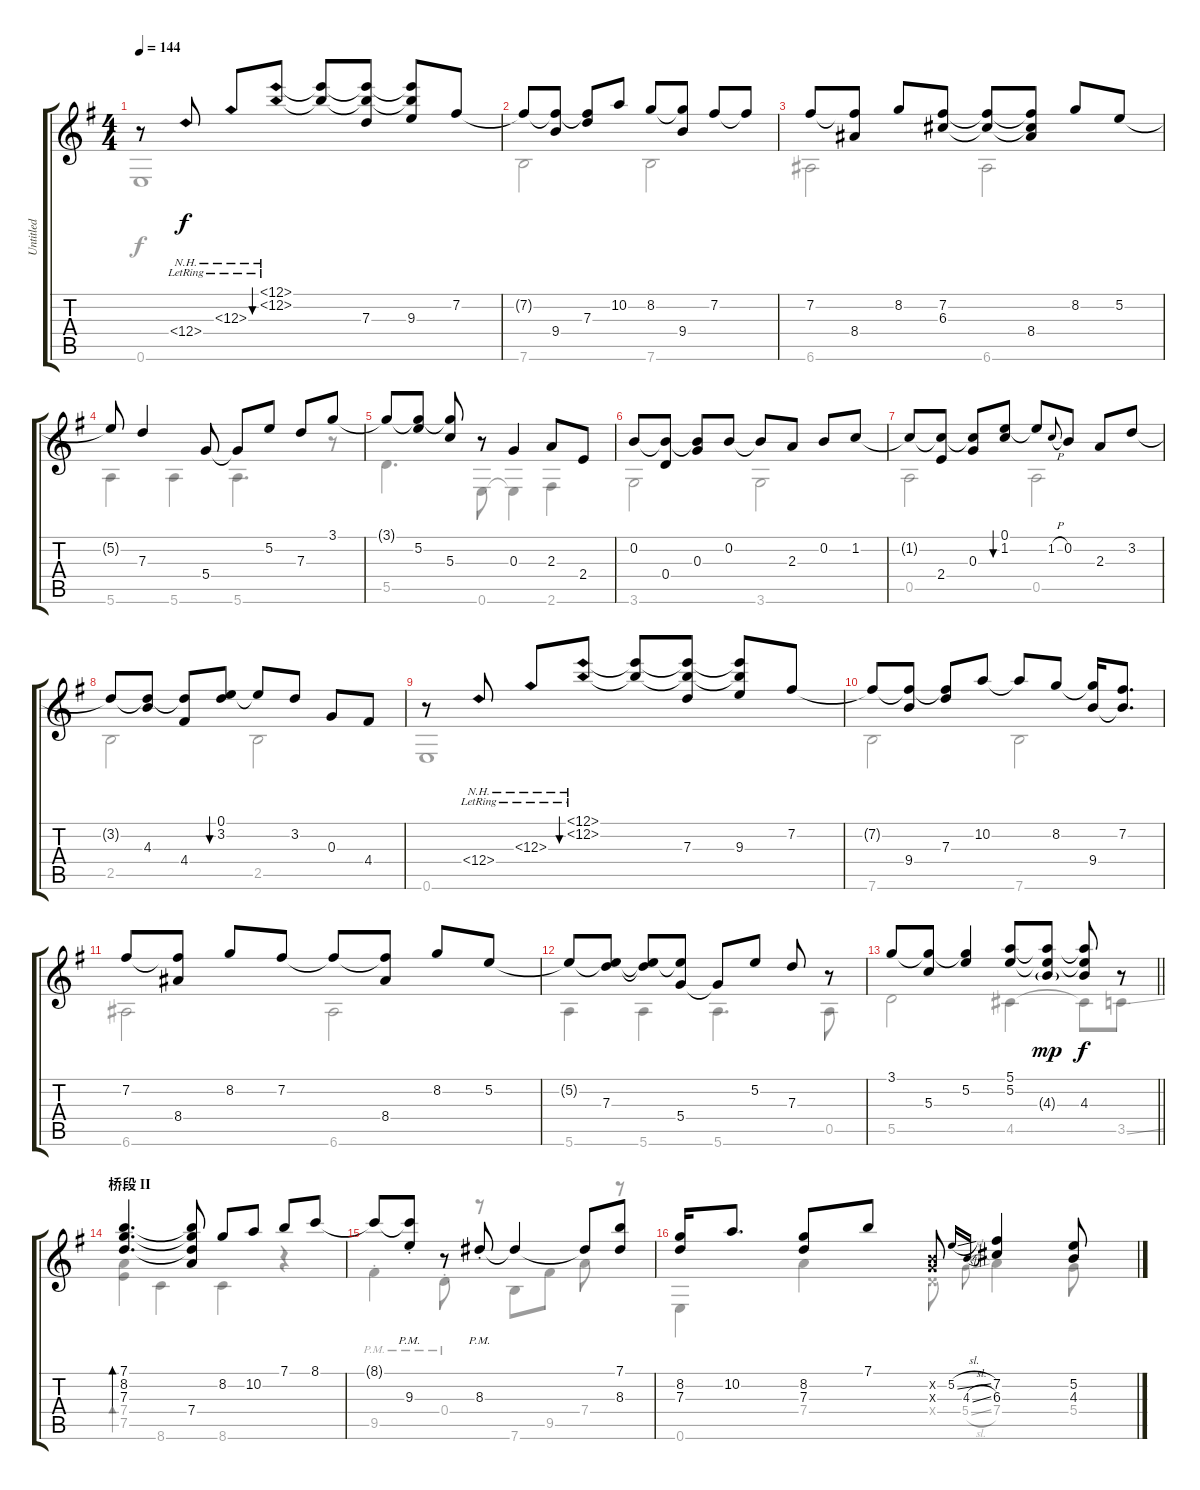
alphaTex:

\track ("Untitled" "Untitled") {instrument acousticguitarnylon}
\staff {score tabs}
\tuning (E4 B3 G3 D3 A2 E2) {hide}
\voice
\ts (4 4)
\tempo 144
\clef g2
\ks g
r.8{dy f} 12.4{nh lr}.8 12.3{nh lr}.8 (12.1{nh lr} 12.2{nh lr}).8{bu 30} (12.1{t} 12.2{t}).8 (12.1{t} 12.2{t} 7.3).8 (12.1{t} 12.2{t} 9.3).8 7.2.8 |
7.2{t}.8 (7.2{t} 9.4).8 (7.2{t} 7.3).8 10.2.8 8.2.8 (8.2{t} 9.4).8 7.2.8 7.2{t}.8 |
7.2.8 (7.2{t} 8.4).8 8.2.8 (7.2 6.3).8 (7.2{t} 6.3{t}).8 (7.2{t} 6.3{t} 8.4).8 8.2.8 5.2.8 |
5.2{t}.8 7.3.4 5.4.8 5.4{t}.8 5.2.8 7.3.8 3.1.8 |
3.1{t}.8 (3.1{t} 5.2).8 (3.1{t} 5.3).8 r.8 0.3.4 2.3.8 2.4.8 |
0.2.8 (0.2{t} 0.4).8 (0.2{t} 0.3).8 0.2.8 0.2{t}.8 2.3.8 0.2.8 1.2.8 |
1.2{t}.8 (1.2{t} 2.4).8 (1.2{t} 0.3).8 (0.1 1.2).8{bu 60} 0.1{t}.8 1.2{h}.8{gr onbeat} 0.2.8 2.3.8 3.2.8 |
3.2{t}.8 (3.2{t} 4.3).8 (3.2{t} 4.4).8 (0.1 3.2).8{bu 30} 0.1{t}.8 3.2.8 0.3.8 4.4.8 |
r.8 12.4{nh lr}.8 12.3{nh lr}.8 (12.1{nh lr} 12.2{nh lr}).8{bu 30} (12.1{t} 12.2{t}).8 (12.1{t} 12.2{t} 7.3).8 (12.1{t} 12.2{t} 9.3).8 7.2.8 |
7.2{t}.8 (7.2{t} 9.4).8 (7.2{t} 7.3).8 10.2.8 10.2{t}.8 8.2.8 (8.2{t} 9.4).16 (7.2 9.4{t}).8{d} |
7.2.8 (7.2{t} 8.4).8 8.2.8 7.2.8 7.2{t}.8 (7.2{t} 8.4).8 8.2.8 5.2.8 |
5.2{t}.8 (5.2{t} 7.3).8 (5.2{t} 7.3{t}).8 (5.2{t} 5.4).8 5.4{t}.8 5.2.8 7.3.8 r.8 |
\barLineRight lightlight
3.1.8 (3.1{t} 5.3).8 (3.1{t} 5.2).4 (5.1 5.2).8 (5.1{t} 5.2{t} 4.3{g}).8{dy mp} (5.1{t} 5.2{t} 4.3).8{dy f} r.8 |
\section ("" "桥段 II")
(7.1 8.2 7.3).4{d bd 240} (7.1{t} 8.2{t} 7.3{t} 7.4).8 8.2.8 10.2.8 7.1.8 8.1.8 |
8.1{t}.8 (8.1{t} 9.3{pm st}).8 r.8 8.3{pm st}.8 8.3{t}.4 8.3{t}.8 (7.1 8.3).8 |
(8.2 7.3).16 10.2.8{d} (8.2 7.3).8 7.1.8 (0.2{x} 0.3{x}).8 5.2{sl}.16{gr onbeat} 4.3{sl}.16{gr onbeat} (7.2 6.3).4 (5.2 4.3).8
\voice
\clef g2
\ottava regular
\simile none
\ks g
0.6.1{dy f} |
7.6.2 7.6.2 |
6.6.2 6.6.2 |
5.6.4 5.6.4 5.6.4{d} r.8 |
5.5.4{d} 0.6.8 0.6{t}.4 2.6.4 |
3.6.2 3.6.2 |
0.5.2 0.5.2 |
2.5.2 2.5.2 |
0.6.1 |
7.6.2 7.6.2 |
6.6.2 6.6.2 |
5.6.4 5.6.4 5.6.4{d} 0.5.8 |
\barLineRight lightlight
5.5.2 4.5.4 4.5{t}.8 3.5{ss}.8 |
(7.4 7.5).4{bd 240} 8.6.4 8.6.4 r.4 |
9.5{pm st}.4 0.4{pm st}.8 r.8 7.6.8 9.5.8 7.4.8 r.8 |
0.6.4 7.4.4 0.4{x}.8 5.4{sl}.8{gr onbeat} 7.4.4 5.4.8
